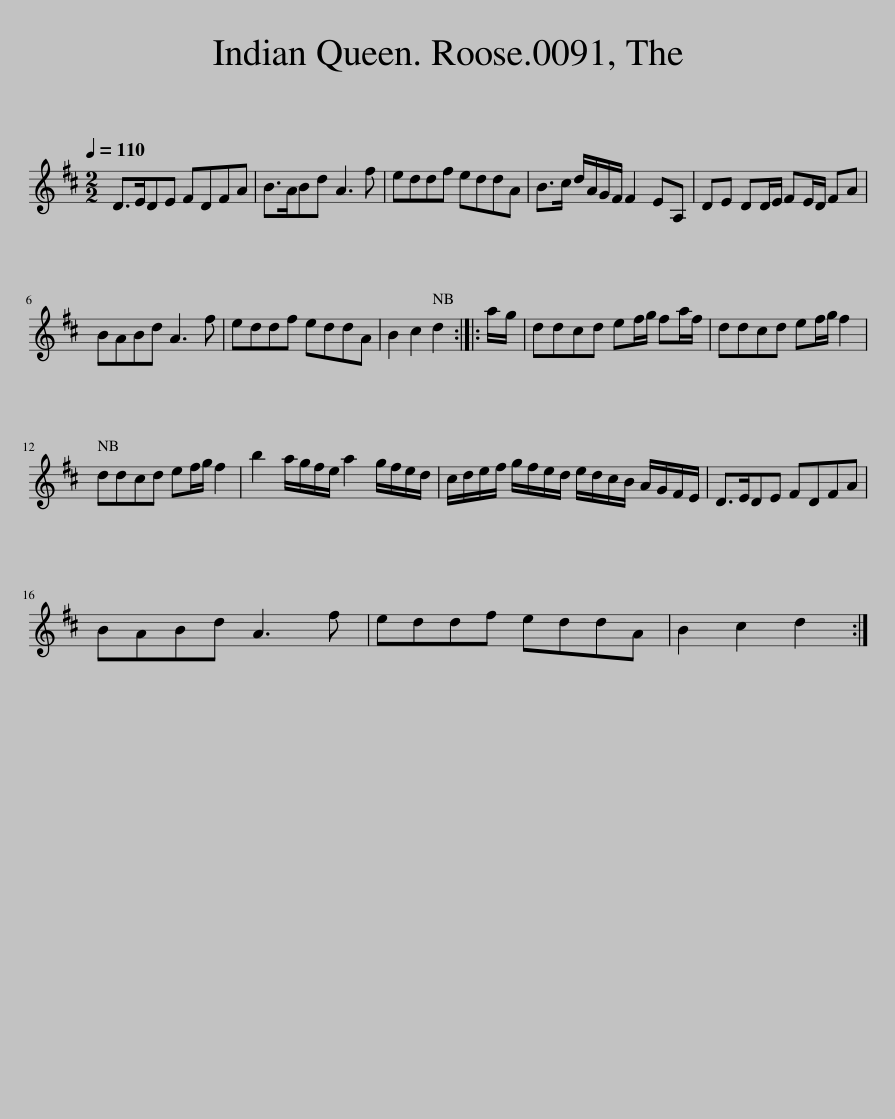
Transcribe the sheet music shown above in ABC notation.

X:1
L:1/8
Q:1/4=110
M:2/2
I:linebreak $
K:D
V:1 treble
V:1
 D>EDE FDFA | B>ABd A3 f | eddf eddA | B>c d/A/G/F/ F2 EA, | DE DD/E/ FE/D/ FA |$ %5
 BABd A3 f | eddf eddA | B2 c2 d2 :: a/g/ | ddcd ef/g/ fa/f/ | %10
 ddcd ef/g/ f2 |$ ddcd ef/g/ f2 | b2 a/g/f/e/ a2 g/f/e/d/ | c/d/e/f/ g/f/e/d/ e/d/c/B/ A/G/F/E/ | D>EDE FDFA |$ %15
 BABd A3 f | eddf eddA | B2 c2 d2 :| %18
